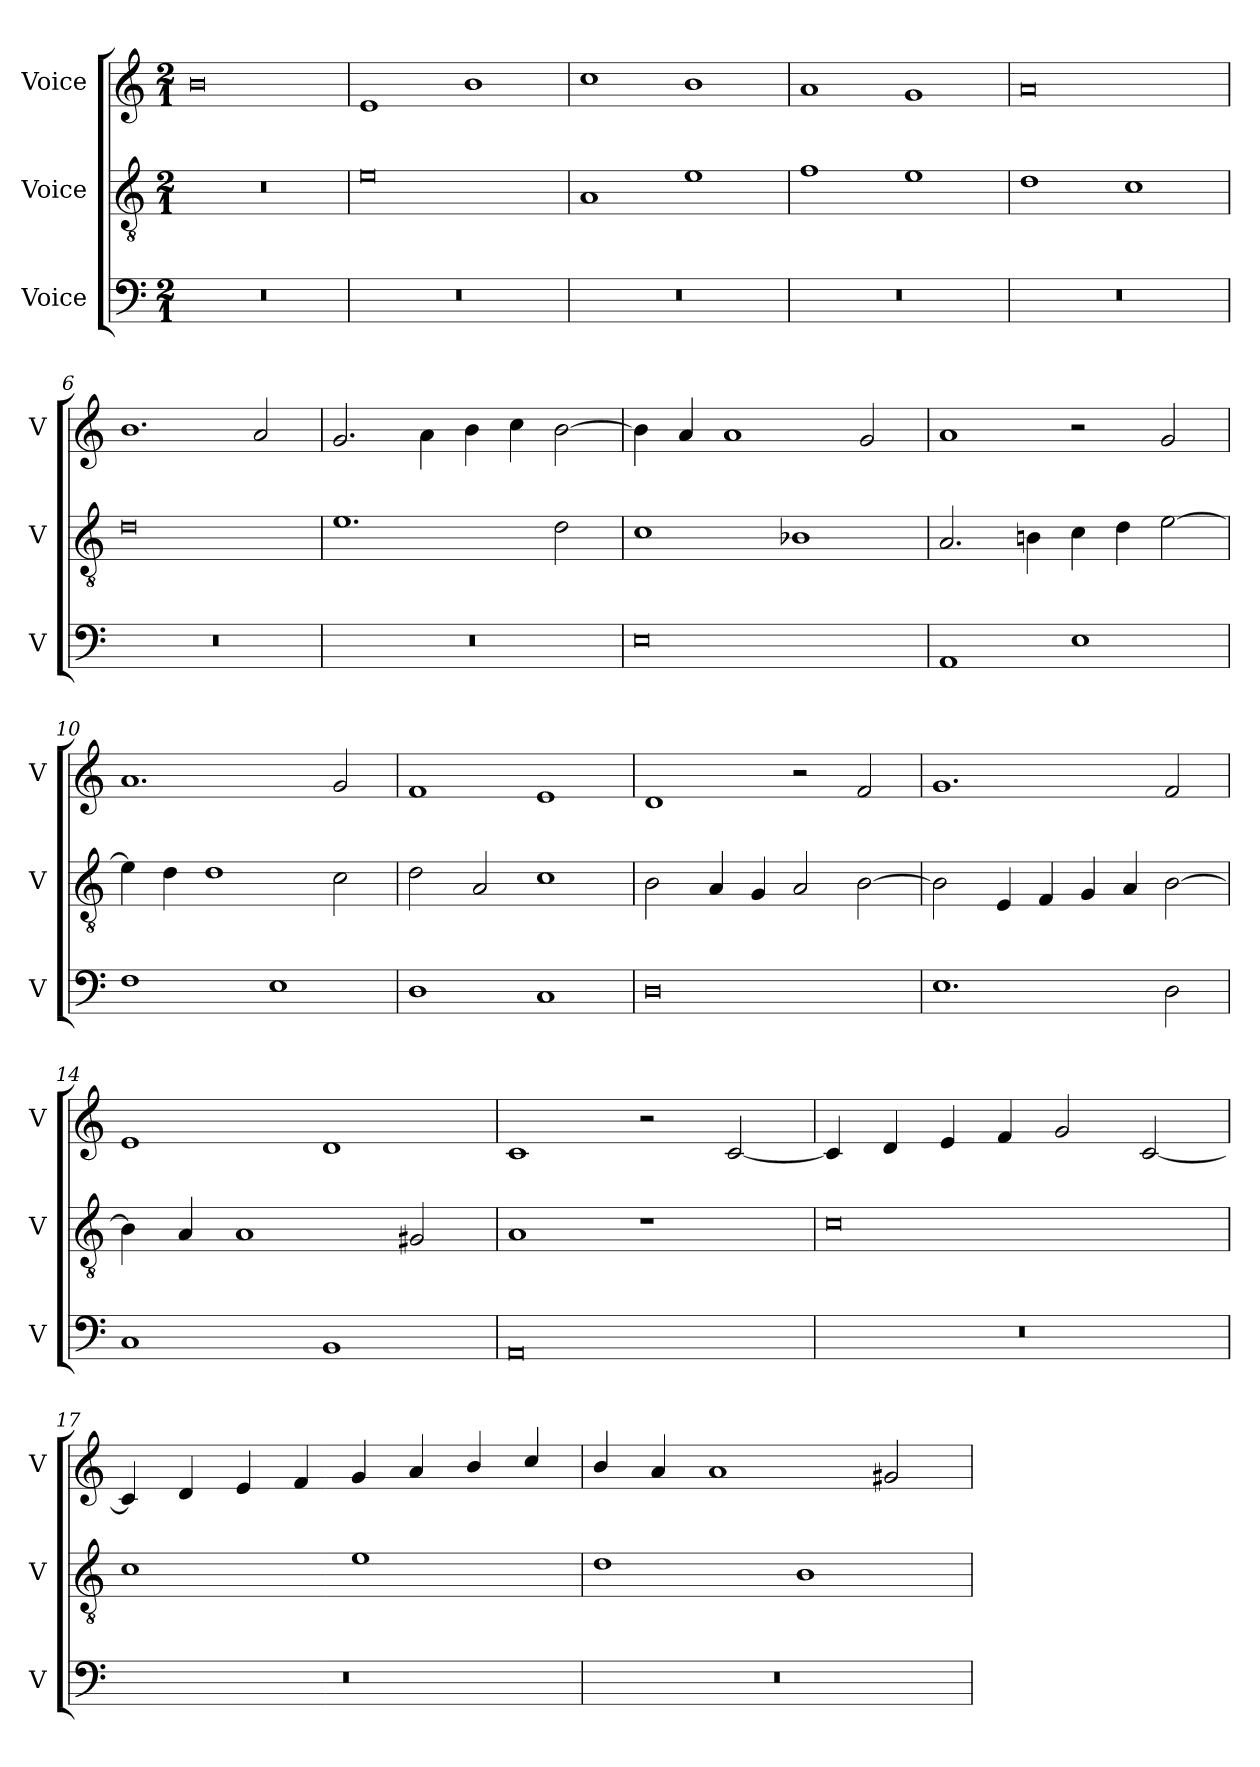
**kern	**kern	**kern
*part3	*part2	*part1
*staff3	*staff2	*staff1
*I"Voice	*I"Voice	*I"Voice
*I'V	*I'V	*I'V
*clefF4	*clefGv2	*clefG2
*k[]	*k[]	*k[]
*M2/1	*M2/1	*M2/1
=1	=1	=1
0r	0r	0b
=2	=2	=2
0r	0e	1e
.	.	1b
=3	=3	=3
0r	1A	1cc
.	1e	1b
=4	=4	=4
0r	1f	1a
.	1e	1g
=5	=5	=5
0r	1d	0a
.	1c	.
!!LO:LB:g=z
=6	=6	=6
0r	0d	1.b
.	.	2a/
=7	=7	=7
0r	1.e	2.g/
.	.	4a\
.	.	4b\
.	.	4cc\
.	2d\	[2b\
=8	=8	=8
0E	1c	4b\]
.	.	4a/
.	.	1a
.	1B-X	.
.	.	2g/
=9	=9	=9
1AA	2.A/	1a
.	4Bn\	.
1E	4c\	2r
.	4d\	.
.	[2e\	2g/
!!LO:LB:g=z
=10	=10	=10
1F	4e\]	1.a
.	4d\	.
.	1d	.
1E	.	.
.	2c\	2g/
=11	=11	=11
1D	2d\	1f
.	2A/	.
1C	1c	1e
=12	=12	=12
0D	2B\	1d
.	4A/	.
.	4G/	.
.	2A/	2r
.	[2B\	2f/
=13	=13	=13
1.E	2B\]	1.g
.	4E/	.
.	4F/	.
.	4G/	.
.	4A/	.
2D\	[2B\	2f/
!!LO:LB:g=z
=14	=14	=14
1C	4B\]	1e
.	4A/	.
.	1A	.
1BB	.	1d
.	2G#X/	.
=15	=15	=15
0AA	1A	1c
.	1r	2r
.	.	[2c/
=16	=16	=16
0r	0c	4c/]
.	.	4d/
.	.	4e/
.	.	4f/
.	.	2g/
.	.	[2c/
!!LO:PB:g=z
=17	=17	=17
0r	1c	4c/]
.	.	4d/
.	.	4e/
.	.	4f/
.	1e	4g/
.	.	4a/
.	.	4b/
.	.	4cc/
=18	=18	=18
0r	1d	4b/
.	.	4a/
.	.	1a
.	1B	.
.	.	2g#X/
=	=	=
*-	*-	*-
